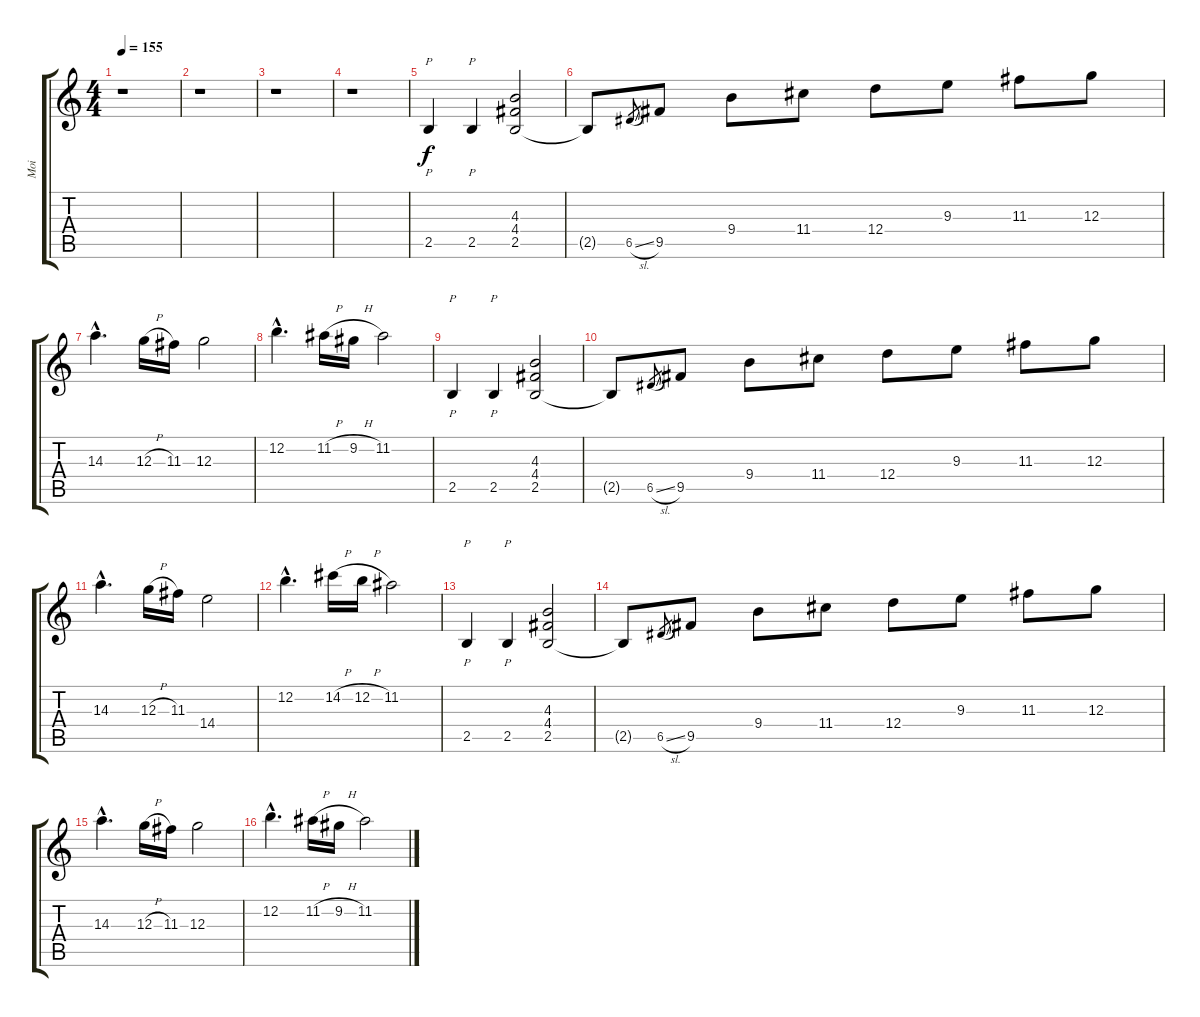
\track ("Moi" "Moi") {instrument distortionguitar}
\staff {score tabs}
\tuning (E4 B3 G3 D3 A2 E2) {hide}
\ts (4 4)
\tempo 155
\clef g2
\ks c
r.1{dy f} |
r.1 |
r.1 |
r.1 |
2.5.4{p} 2.5.4{p} (4.3 4.4 2.5).2 |
2.5{t}.8 6.5{sl}.8{gr} 9.5.8 9.4.8 11.4.8 12.4.8 9.3.8 11.3.8 12.3.8 |
14.3{hac}.4{d} 12.3{h}.16 11.3.16 12.3.2 |
12.2{hac}.4{d} 11.2{h}.16 9.2{h}.16 11.2.2 |
2.5.4{p} 2.5.4{p} (4.3 4.4 2.5).2 |
2.5{t}.8 6.5{sl}.8{gr} 9.5.8 9.4.8 11.4.8 12.4.8 9.3.8 11.3.8 12.3.8 |
14.3{hac}.4{d} 12.3{h}.16 11.3.16 14.4.2 |
12.2{hac}.4{d} 14.2{h}.16 12.2{h}.16 11.2.2 |
2.5.4{p} 2.5.4{p} (4.3 4.4 2.5).2 |
2.5{t}.8 6.5{sl}.8{gr} 9.5.8 9.4.8 11.4.8 12.4.8 9.3.8 11.3.8 12.3.8 |
14.3{hac}.4{d} 12.3{h}.16 11.3.16 12.3.2 |
12.2{hac}.4{d} 11.2{h}.16 9.2{h}.16 11.2.2
